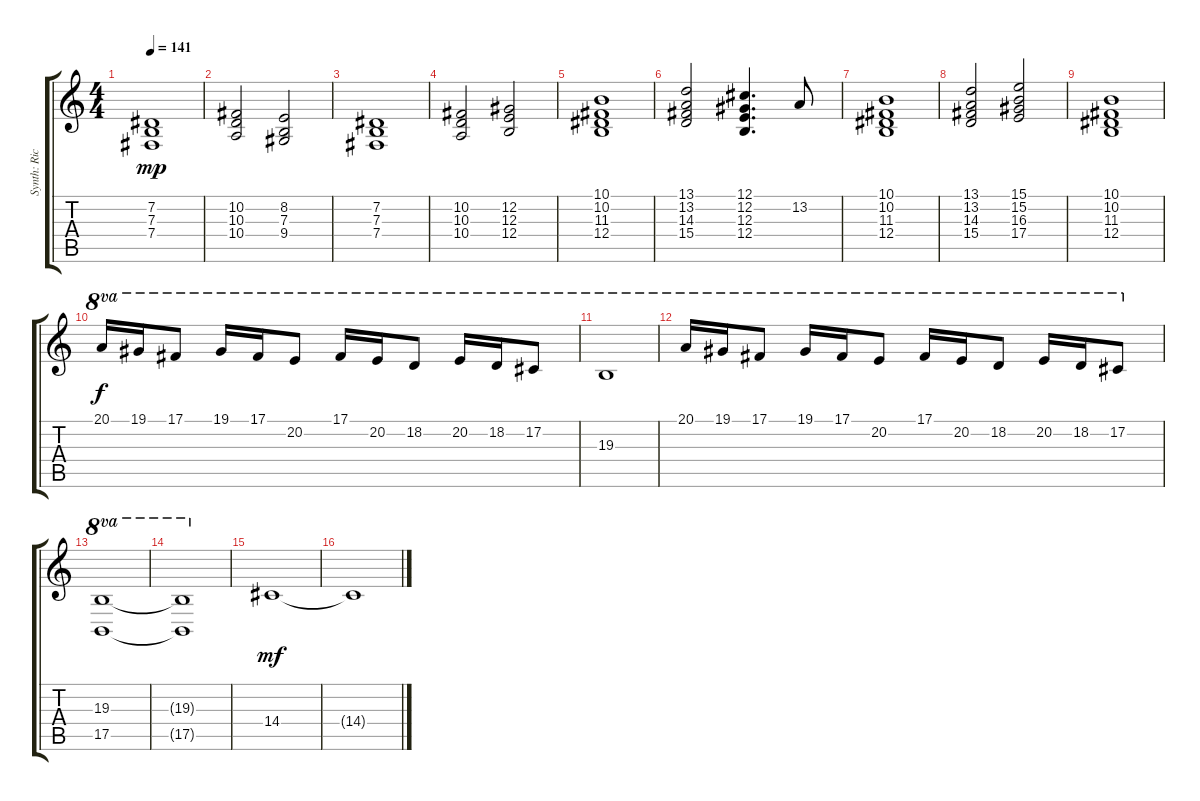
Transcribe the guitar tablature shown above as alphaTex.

\track ("Synth: Rick" "Synth: Ric") {instrument stringensemble1}
\staff {score tabs}
\tuning (Db4 Ab3 E3 B2 Gb2 Db2) {hide}
\ts (4 4)
\tempo 141
\clef g2
\ks c
(7.2 7.3 7.4).1{dy mp} |
(10.2 10.3 10.4).2 (8.2 7.3 9.4).2 |
(7.2 7.3 7.4).1 |
(10.2 10.3 10.4).2 (12.2 12.3 12.4).2 |
(10.1 10.2 11.3 12.4).1 |
(13.1 13.2 14.3 15.4).2 (12.1 12.2 12.3 12.4).4{d} 13.2.8 |
(10.1 10.2 11.3 12.4).1 |
(13.1 13.2 14.3 15.4).2 (15.1 15.2 16.3 17.4).2 |
(10.1 10.2 11.3 12.4).1 |
20.1.16{ot 8va dy f} 19.1.16{ot 8va} 17.1.8{ot 8va} 19.1.16{ot 8va} 17.1.16{ot 8va} 20.2.8{ot 8va} 17.1.16{ot 8va} 20.2.16{ot 8va} 18.2.8{ot 8va} 20.2.16{ot 8va} 18.2.16{ot 8va} 17.2.8{ot 8va} |
19.3.1{ot 8va} |
20.1.16{ot 8va} 19.1.16{ot 8va} 17.1.8{ot 8va} 19.1.16{ot 8va} 17.1.16{ot 8va} 20.2.8{ot 8va} 17.1.16{ot 8va} 20.2.16{ot 8va} 18.2.8{ot 8va} 20.2.16{ot 8va} 18.2.16{ot 8va} 17.2.8{ot 8va} |
(19.3 17.5).1{ot 8va} |
(19.3{t} 17.5{t}).1{ot 8va} |
14.4.1{dy mf} |
14.4{t}.1
